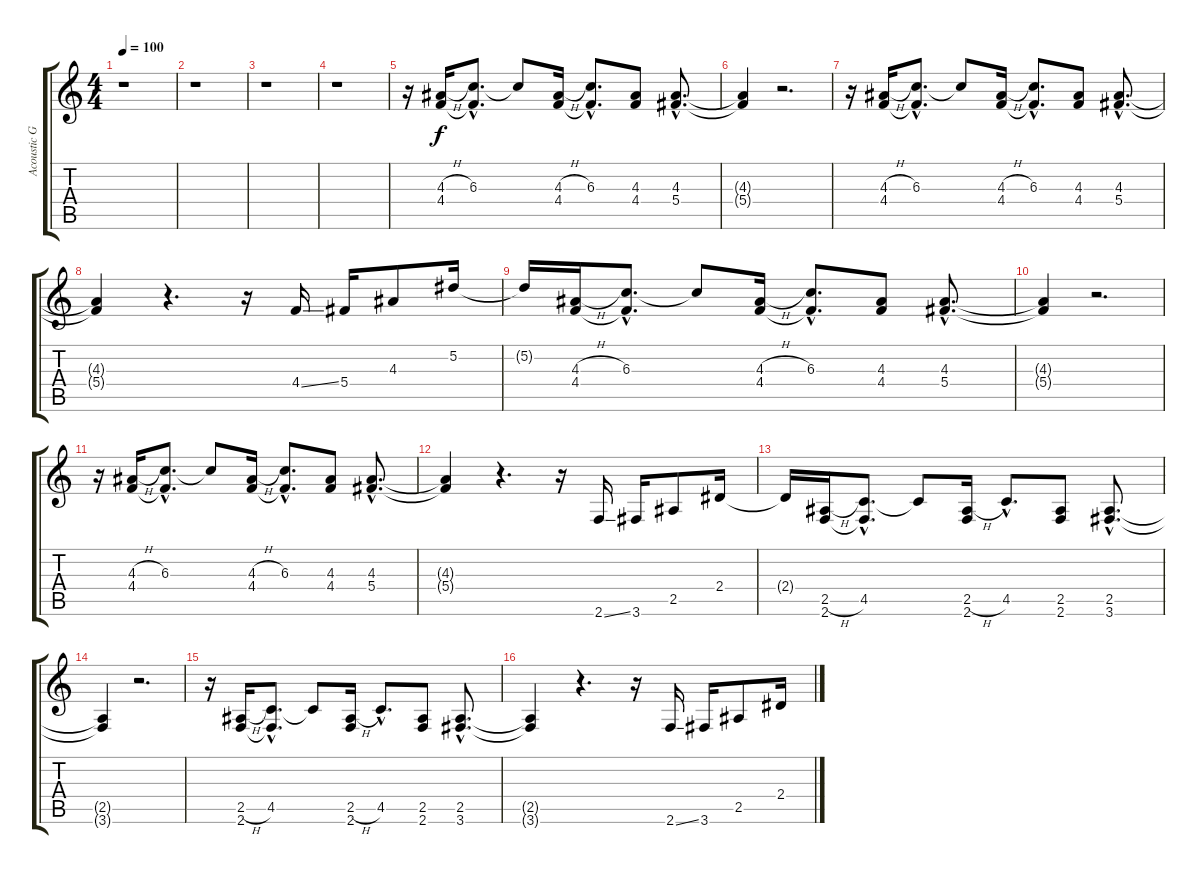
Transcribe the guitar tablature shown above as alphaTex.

\track ("Acoustic Guitar (Scott Olson)" "Acoustic G") {instrument acousticguitarsteel}
\staff {score tabs}
\tuning (Eb4 Bb3 Gb3 Db3 Ab2 Eb2) {hide}
\ts (4 4)
\tempo 100
\clef g2
\ks c
r.1{dy f instrument acousticguitarsteel} |
r.1 |
r.1 |
r.1 |
r.16 (4.3{h} 4.4).16 (6.3{hac} 4.4{hac t}).8{d} 6.3{t}.8 (4.3{h} 4.4).16 (6.3{hac} 4.4{hac t}).8{d} (4.3 4.4).8 (4.3{hac} 5.4{hac}).8{d} |
(4.3{t} 5.4{t}).4 r.2{d} |
r.16 (4.3{h} 4.4).16 (6.3{hac} 4.4{hac t}).8{d} 6.3{t}.8 (4.3{h} 4.4).16 (6.3{hac} 4.4{hac t}).8{d} (4.3 4.4).8 (4.3{hac} 5.4{hac}).8{d} |
(4.3{t} 5.4{t}).4 r.4{d} r.16 4.4{ss}.16 5.4.16 4.3.8 5.2.16 |
5.2{t}.16 (4.3{h} 4.4).16 (6.3{hac} 4.4{hac t}).8{d} 6.3{t}.8 (4.3{h} 4.4).16 (6.3{hac} 4.4{hac t}).8{d} (4.3 4.4).8 (4.3{hac} 5.4{hac}).8{d} |
(4.3{t} 5.4{t}).4 r.2{d} |
r.16 (4.3{h} 4.4).16 (6.3{hac} 4.4{hac t}).8{d} 6.3{t}.8 (4.3{h} 4.4).16 (6.3{hac} 4.4{hac t}).8{d} (4.3 4.4).8 (4.3{hac} 5.4{hac}).8{d} |
(4.3{t} 5.4{t}).4 r.4{d} r.16 2.6{ss}.16 3.6.16 2.5.8 2.4.16 |
2.4{t}.16 (2.5{h} 2.6).16 (4.5{hac} 2.6{hac t}).8{d} 4.5{t}.8 (2.5{h} 2.6).16 4.5{hac}.8{d} (2.5 2.6).8 (2.5{hac} 3.6{hac}).8{d} |
(2.5{t} 3.6{t}).4 r.2{d} |
r.16 (2.5{h} 2.6).16 (4.5{hac} 2.6{hac t}).8{d} 4.5{t}.8 (2.5{h} 2.6).16 4.5{hac}.8{d} (2.5 2.6).8 (2.5{hac} 3.6{hac}).8{d} |
(2.5{t} 3.6{t}).4 r.4{d} r.16 2.6{ss}.16 3.6.16 2.5.8 2.4.16
